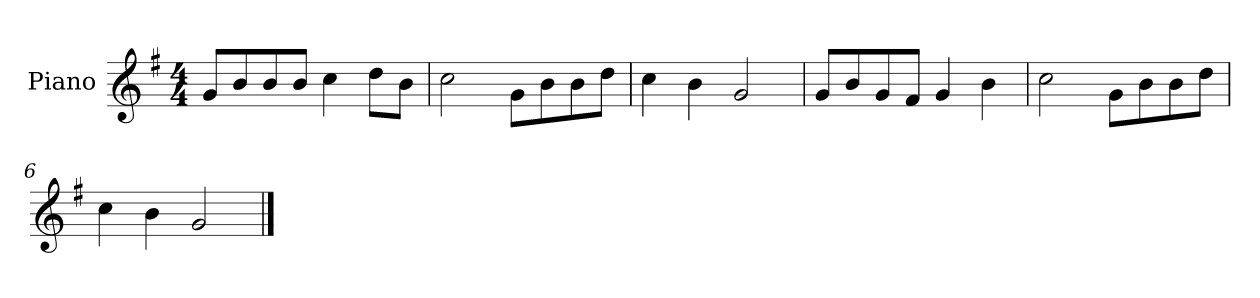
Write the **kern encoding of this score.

**kern
*part1
*staff1
*I"Piano
*I'P-no
*clefG2
*k[f#]
*M4/4
*MM90
=1
8g/L
8b/
8b/
8b/J
4cc\
8dd\L
8b\J
=2
2cc\
8g\L
8b\
8b\
8dd\J
=3
4cc\
4b\
2g/
=4
8g/L
8b/
8g/
8f#/J
4g/
4b\
=5
2cc\
8g\L
8b\
8b\
8dd\J
=6
4cc\
4b\
2g/
==
*-
